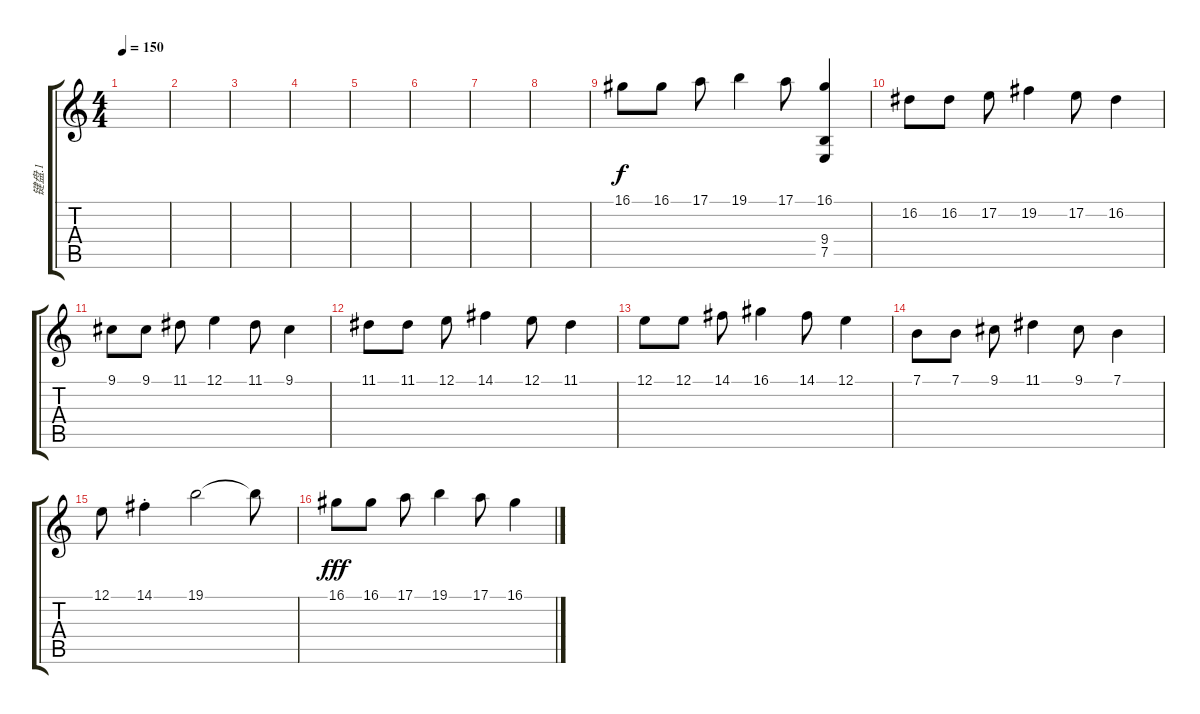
\track ("键盘.1" "键盘.1") {instrument stringensemble1}
\staff {score tabs}
\tuning (E4 B3 G3 D3 A2 E2) {hide}
\ts (4 4)
\tempo 150
\clef g2
\ks c
|
|
|
|
|
|
|
|
16.1.8 16.1.8 17.1.8 19.1.4 17.1.8 (16.1 9.4 7.5).4 |
16.2.8 16.2.8 17.2.8 19.2.4 17.2.8 16.2.4 |
9.1.8{dy f} 9.1.8 11.1.8 12.1.4 11.1.8 9.1.4 |
11.1.8 11.1.8 12.1.8 14.1.4 12.1.8 11.1.4 |
12.1.8 12.1.8 14.1.8 16.1.4 14.1.8 12.1.4 |
7.1.8 7.1.8 9.1.8 11.1.4 9.1.8 7.1.4 |
12.1.8 14.1{st}.4 19.1.2 19.1{t}.8 |
16.1.8{dy fff volume 7} 16.1.8 17.1.8 19.1.4 17.1.8 16.1.4
